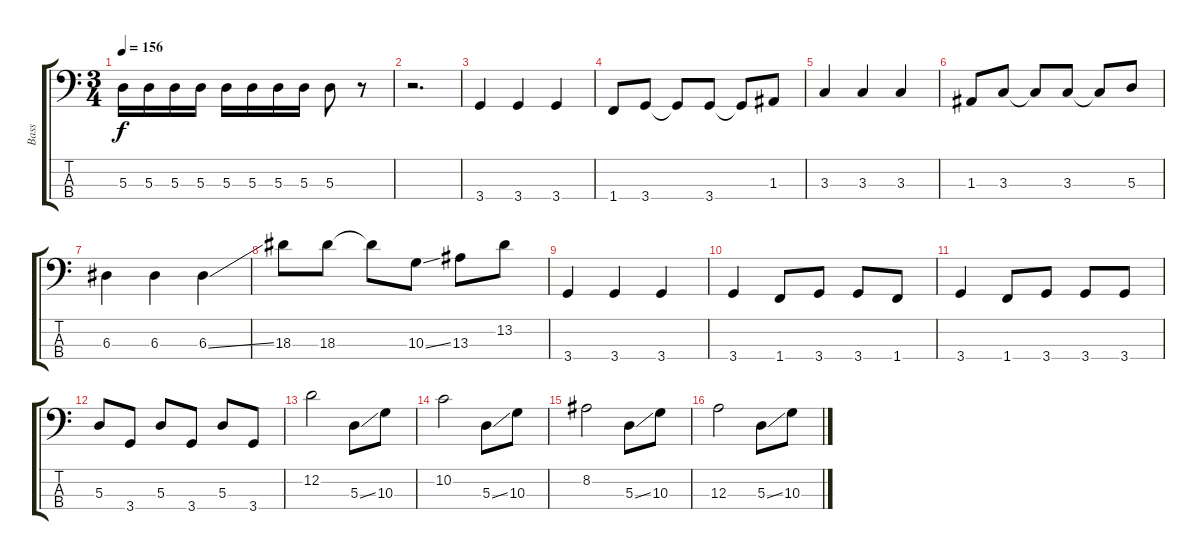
\track ("Bass" "Bass") {instrument electricbassfinger}
\staff {score tabs}
\tuning (G2 D2 A1 E1) {hide}
\ts (3 4)
\tempo 156
\clef f4
\ks c
5.3.16{dy f} 5.3.16 5.3.16 5.3.16 5.3.16 5.3.16 5.3.16 5.3.16 5.3.8 r.8 |
r.2{d} |
3.4.4 3.4.4 3.4.4 |
1.4.8 3.4.8 3.4{t}.8 3.4.8 3.4{t}.8 1.3.8 |
3.3.4 3.3.4 3.3.4 |
1.3.8 3.3.8 3.3{t}.8 3.3.8 3.3{t}.8 5.3.8 |
6.3.4 6.3.4 6.3{ss}.4 |
18.3.8 18.3.8 18.3{t}.8 10.3{ss}.8 13.3.8 13.2.8 |
3.4.4 3.4.4 3.4.4 |
3.4.4 1.4.8 3.4.8 3.4.8 1.4.8 |
3.4.4 1.4.8 3.4.8 3.4.8 3.4.8 |
5.3.8 3.4.8 5.3.8 3.4.8 5.3.8 3.4.8 |
12.2.2 5.3{ss}.8 10.3.8 |
10.2.2 5.3{ss}.8 10.3.8 |
8.2.2 5.3{ss}.8 10.3.8 |
12.3.2 5.3{ss}.8 10.3.8
